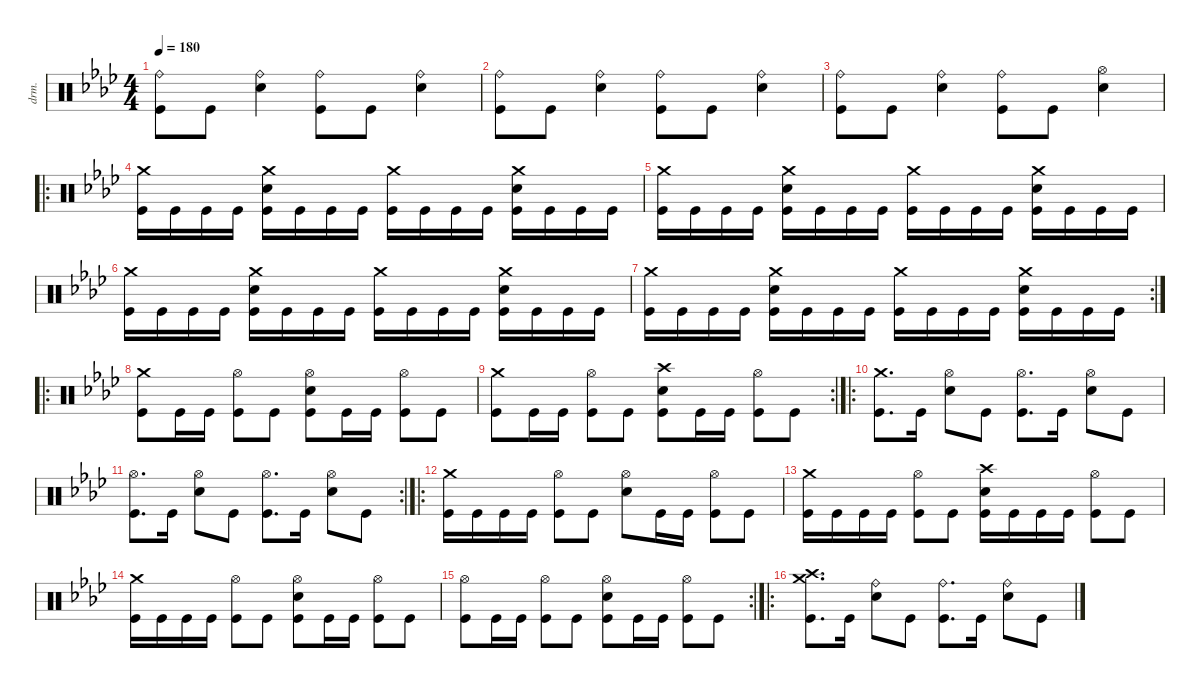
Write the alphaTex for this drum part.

\defaultSystemsLayout 4
\hideDynamics
\bracketExtendMode nobrackets
\otherSystemsTrackNameOrientation horizontal
\track ("Percussion" "drm.") {solo instrument percussion}
\staff {score}
\articulation defaults
\ts (4 4)
\tempo 180
\clef neutral
\ks fminor
("Ride (bell)"{acc forcenatural} "Kick (hit)"{acc forcenatural}).8{dy f} "Kick (hit)"{acc forcenatural}.8 ("Ride (bell)"{acc forcenatural} "Snare (hit) 2"{acc forcenatural}).4 ("Ride (bell)"{acc forcenatural} "Kick (hit)"{acc forcenatural}).8 "Kick (hit)"{acc forcenatural}.8 ("Ride (bell)"{acc forcenatural} "Snare (hit) 2"{acc forcenatural}).4 |
("Ride (bell)"{acc forcenatural} "Kick (hit)"{acc forcenatural}).8 "Kick (hit)"{acc forcenatural}.8 ("Ride (bell)"{acc forcenatural} "Snare (hit) 2"{acc forcenatural}).4 ("Ride (bell)"{acc forcenatural} "Kick (hit)"{acc forcenatural}).8 "Kick (hit)"{acc forcenatural}.8 ("Ride (bell)"{acc forcenatural} "Snare (hit) 2"{acc forcenatural}).4 |
("Ride (bell)"{acc forcenatural} "Kick (hit)"{acc forcenatural}).8 "Kick (hit)"{acc forcenatural}.8 ("Ride (bell)"{acc forcenatural} "Snare (hit) 2"{acc forcenatural}).4 ("Ride (bell)"{acc forcenatural} "Kick (hit)"{acc forcenatural}).8 "Kick (hit)"{acc forcenatural}.8 ("Hi-Hat (open)"{acc forcenatural} "Snare (hit) 2"{acc forcenatural}).4 |
\ro
("Crash medium (hit)"{acc forcenatural} "Kick (hit)"{acc forcenatural}).16 "Kick (hit)"{acc forcenatural}.16 "Kick (hit)"{acc forcenatural}.16 "Kick (hit)"{acc forcenatural}.16 ("Crash medium (hit)"{acc forcenatural} "Snare (hit) 2"{acc forcenatural} "Kick (hit)"{acc forcenatural}).16 "Kick (hit)"{acc forcenatural}.16 "Kick (hit)"{acc forcenatural}.16 "Kick (hit)"{acc forcenatural}.16 ("Crash medium (hit)"{acc forcenatural} "Kick (hit)"{acc forcenatural}).16 "Kick (hit)"{acc forcenatural}.16 "Kick (hit)"{acc forcenatural}.16 "Kick (hit)"{acc forcenatural}.16 ("Crash medium (hit)"{acc forcenatural} "Snare (hit) 2"{acc forcenatural} "Kick (hit)"{acc forcenatural}).16 "Kick (hit)"{acc forcenatural}.16 "Kick (hit)"{acc forcenatural}.16 "Kick (hit)"{acc forcenatural}.16 |
("Crash medium (hit)"{acc forcenatural} "Kick (hit)"{acc forcenatural}).16 "Kick (hit)"{acc forcenatural}.16 "Kick (hit)"{acc forcenatural}.16 "Kick (hit)"{acc forcenatural}.16 ("Crash medium (hit)"{acc forcenatural} "Snare (hit) 2"{acc forcenatural} "Kick (hit)"{acc forcenatural}).16 "Kick (hit)"{acc forcenatural}.16 "Kick (hit)"{acc forcenatural}.16 "Kick (hit)"{acc forcenatural}.16 ("Crash medium (hit)"{acc forcenatural} "Kick (hit)"{acc forcenatural}).16 "Kick (hit)"{acc forcenatural}.16 "Kick (hit)"{acc forcenatural}.16 "Kick (hit)"{acc forcenatural}.16 ("Crash medium (hit)"{acc forcenatural} "Snare (hit) 2"{acc forcenatural} "Kick (hit)"{acc forcenatural}).16 "Kick (hit)"{acc forcenatural}.16 "Kick (hit)"{acc forcenatural}.16 "Kick (hit)"{acc forcenatural}.16 |
("Crash medium (hit)"{acc forcenatural} "Kick (hit)"{acc forcenatural}).16 "Kick (hit)"{acc forcenatural}.16 "Kick (hit)"{acc forcenatural}.16 "Kick (hit)"{acc forcenatural}.16 ("Crash medium (hit)"{acc forcenatural} "Snare (hit) 2"{acc forcenatural} "Kick (hit)"{acc forcenatural}).16 "Kick (hit)"{acc forcenatural}.16 "Kick (hit)"{acc forcenatural}.16 "Kick (hit)"{acc forcenatural}.16 ("Crash medium (hit)"{acc forcenatural} "Kick (hit)"{acc forcenatural}).16 "Kick (hit)"{acc forcenatural}.16 "Kick (hit)"{acc forcenatural}.16 "Kick (hit)"{acc forcenatural}.16 ("Crash medium (hit)"{acc forcenatural} "Snare (hit) 2"{acc forcenatural} "Kick (hit)"{acc forcenatural}).16 "Kick (hit)"{acc forcenatural}.16 "Kick (hit)"{acc forcenatural}.16 "Kick (hit)"{acc forcenatural}.16 |
\rc 2
("Crash medium (hit)"{acc forcenatural} "Kick (hit)"{acc forcenatural}).16 "Kick (hit)"{acc forcenatural}.16 "Kick (hit)"{acc forcenatural}.16 "Kick (hit)"{acc forcenatural}.16 ("Crash medium (hit)"{acc forcenatural} "Snare (hit) 2"{acc forcenatural} "Kick (hit)"{acc forcenatural}).16 "Kick (hit)"{acc forcenatural}.16 "Kick (hit)"{acc forcenatural}.16 "Kick (hit)"{acc forcenatural}.16 ("Crash medium (hit)"{acc forcenatural} "Kick (hit)"{acc forcenatural}).16 "Kick (hit)"{acc forcenatural}.16 "Kick (hit)"{acc forcenatural}.16 "Kick (hit)"{acc forcenatural}.16 ("Crash medium (hit)"{acc forcenatural} "Snare (hit) 2"{acc forcenatural} "Kick (hit)"{acc forcenatural}).16 "Kick (hit)"{acc forcenatural}.16 "Kick (hit)"{acc forcenatural}.16 "Kick (hit)"{acc forcenatural}.16 |
\ro
("Crash medium (hit)"{acc forcenatural} "Kick (hit)"{acc forcenatural}).8 "Kick (hit)"{acc forcenatural}.16 "Kick (hit)"{acc forcenatural}.16 ("Hi-Hat (open)"{acc forcenatural} "Kick (hit)"{acc forcenatural}).8 "Kick (hit)"{acc forcenatural}.8 ("Hi-Hat (open)"{acc forcenatural} "Snare (hit) 2"{acc forcenatural} "Kick (hit)"{acc forcenatural}).8 "Kick (hit)"{acc forcenatural}.16 "Kick (hit)"{acc forcenatural}.16 ("Hi-Hat (open)"{acc forcenatural} "Kick (hit)"{acc forcenatural}).8 "Kick (hit)"{acc forcenatural}.8 |
\rc 2
("Crash medium (hit)"{acc forcenatural} "Kick (hit)"{acc forcenatural}).8 "Kick (hit)"{acc forcenatural}.16 "Kick (hit)"{acc forcenatural}.16 ("Hi-Hat (open)"{acc forcenatural} "Kick (hit)"{acc forcenatural}).8 "Kick (hit)"{acc forcenatural}.8 ("Crash high (hit)"{acc forcenatural} "Snare (hit) 2"{acc forcenatural} "Kick (hit)"{acc forcenatural}).8 "Kick (hit)"{acc forcenatural}.16 "Kick (hit)"{acc forcenatural}.16 ("Hi-Hat (open)"{acc forcenatural} "Kick (hit)"{acc forcenatural}).8 "Kick (hit)"{acc forcenatural}.8 |
\ro
("Crash medium (hit)"{acc forcenatural} "Kick (hit)"{acc forcenatural}).8{d} "Kick (hit)"{acc forcenatural}.16 ("Hi-Hat (open)"{acc forcenatural} "Snare (hit) 2"{acc forcenatural}).8 "Kick (hit)"{acc forcenatural}.8 ("Hi-Hat (open)"{acc forcenatural} "Kick (hit)"{acc forcenatural}).8{d} "Kick (hit)"{acc forcenatural}.16 ("Hi-Hat (open)"{acc forcenatural} "Snare (hit) 2"{acc forcenatural}).8 "Kick (hit)"{acc forcenatural}.8 |
\rc 2
("Hi-Hat (open)"{acc forcenatural} "Kick (hit)"{acc forcenatural}).8{d} "Kick (hit)"{acc forcenatural}.16 ("Hi-Hat (open)"{acc forcenatural} "Snare (hit) 2"{acc forcenatural}).8 "Kick (hit)"{acc forcenatural}.8 ("Hi-Hat (open)"{acc forcenatural} "Kick (hit)"{acc forcenatural}).8{d} "Kick (hit)"{acc forcenatural}.16 ("Hi-Hat (open)"{acc forcenatural} "Snare (hit) 2"{acc forcenatural}).8 "Kick (hit)"{acc forcenatural}.8 |
\ro
("Crash medium (hit)"{acc forcenatural} "Kick (hit)"{acc forcenatural}).16 "Kick (hit)"{acc forcenatural}.16 "Kick (hit)"{acc forcenatural}.16 "Kick (hit)"{acc forcenatural}.16 ("Hi-Hat (open)"{acc forcenatural} "Kick (hit)"{acc forcenatural}).8 "Kick (hit)"{acc forcenatural}.8 ("Hi-Hat (open)"{acc forcenatural} "Snare (hit) 2"{acc forcenatural}).8 "Kick (hit)"{acc forcenatural}.16 "Kick (hit)"{acc forcenatural}.16 ("Hi-Hat (open)"{acc forcenatural} "Kick (hit)"{acc forcenatural}).8 "Kick (hit)"{acc forcenatural}.8 |
("Crash medium (hit)"{acc forcenatural} "Kick (hit)"{acc forcenatural}).16 "Kick (hit)"{acc forcenatural}.16 "Kick (hit)"{acc forcenatural}.16 "Kick (hit)"{acc forcenatural}.16 ("Hi-Hat (open)"{acc forcenatural} "Kick (hit)"{acc forcenatural}).8 "Kick (hit)"{acc forcenatural}.8 ("Crash high (hit)"{acc forcenatural} "Snare (hit) 2"{acc forcenatural} "Kick (hit)"{acc forcenatural}).16 "Kick (hit)"{acc forcenatural}.16 "Kick (hit)"{acc forcenatural}.16 "Kick (hit)"{acc forcenatural}.16 ("Hi-Hat (open)"{acc forcenatural} "Kick (hit)"{acc forcenatural}).8 "Kick (hit)"{acc forcenatural}.8 |
("Crash medium (hit)"{acc forcenatural} "Kick (hit)"{acc forcenatural}).16 "Kick (hit)"{acc forcenatural}.16 "Kick (hit)"{acc forcenatural}.16 "Kick (hit)"{acc forcenatural}.16 ("Hi-Hat (open)"{acc forcenatural} "Kick (hit)"{acc forcenatural}).8 "Kick (hit)"{acc forcenatural}.8 ("Hi-Hat (open)"{acc forcenatural} "Snare (hit) 2"{acc forcenatural} "Kick (hit)"{acc forcenatural}).8 "Kick (hit)"{acc forcenatural}.16 "Kick (hit)"{acc forcenatural}.16 ("Hi-Hat (open)"{acc forcenatural} "Kick (hit)"{acc forcenatural}).8 "Kick (hit)"{acc forcenatural}.8 |
\rc 2
("Hi-Hat (open)"{acc forcenatural} "Kick (hit)"{acc forcenatural}).8 "Kick (hit)"{acc forcenatural}.16 "Kick (hit)"{acc forcenatural}.16 ("Hi-Hat (open)"{acc forcenatural} "Kick (hit)"{acc forcenatural}).8 "Kick (hit)"{acc forcenatural}.8 ("Hi-Hat (open)"{acc forcenatural} "Snare (hit) 2"{acc forcenatural} "Kick (hit)"{acc forcenatural}).8 "Kick (hit)"{acc forcenatural}.16 "Kick (hit)"{acc forcenatural}.16 ("Hi-Hat (open)"{acc forcenatural} "Kick (hit)"{acc forcenatural}).8 "Kick (hit)"{acc forcenatural}.8 |
\ro
("Crash high (hit)"{acc forcenatural} "Crash medium (hit)"{acc forcenatural} "Kick (hit)"{acc forcenatural}).8{d} "Kick (hit)"{acc forcenatural}.16 ("Ride (bell)"{acc forcenatural} "Snare (hit) 2"{acc forcenatural}).8 "Kick (hit)"{acc forcenatural}.8 ("Ride (bell)"{acc forcenatural} "Kick (hit)"{acc forcenatural}).8{d} "Kick (hit)"{acc forcenatural}.16 ("Ride (bell)"{acc forcenatural} "Snare (hit) 2"{acc forcenatural}).8 "Kick (hit)"{acc forcenatural}.8
